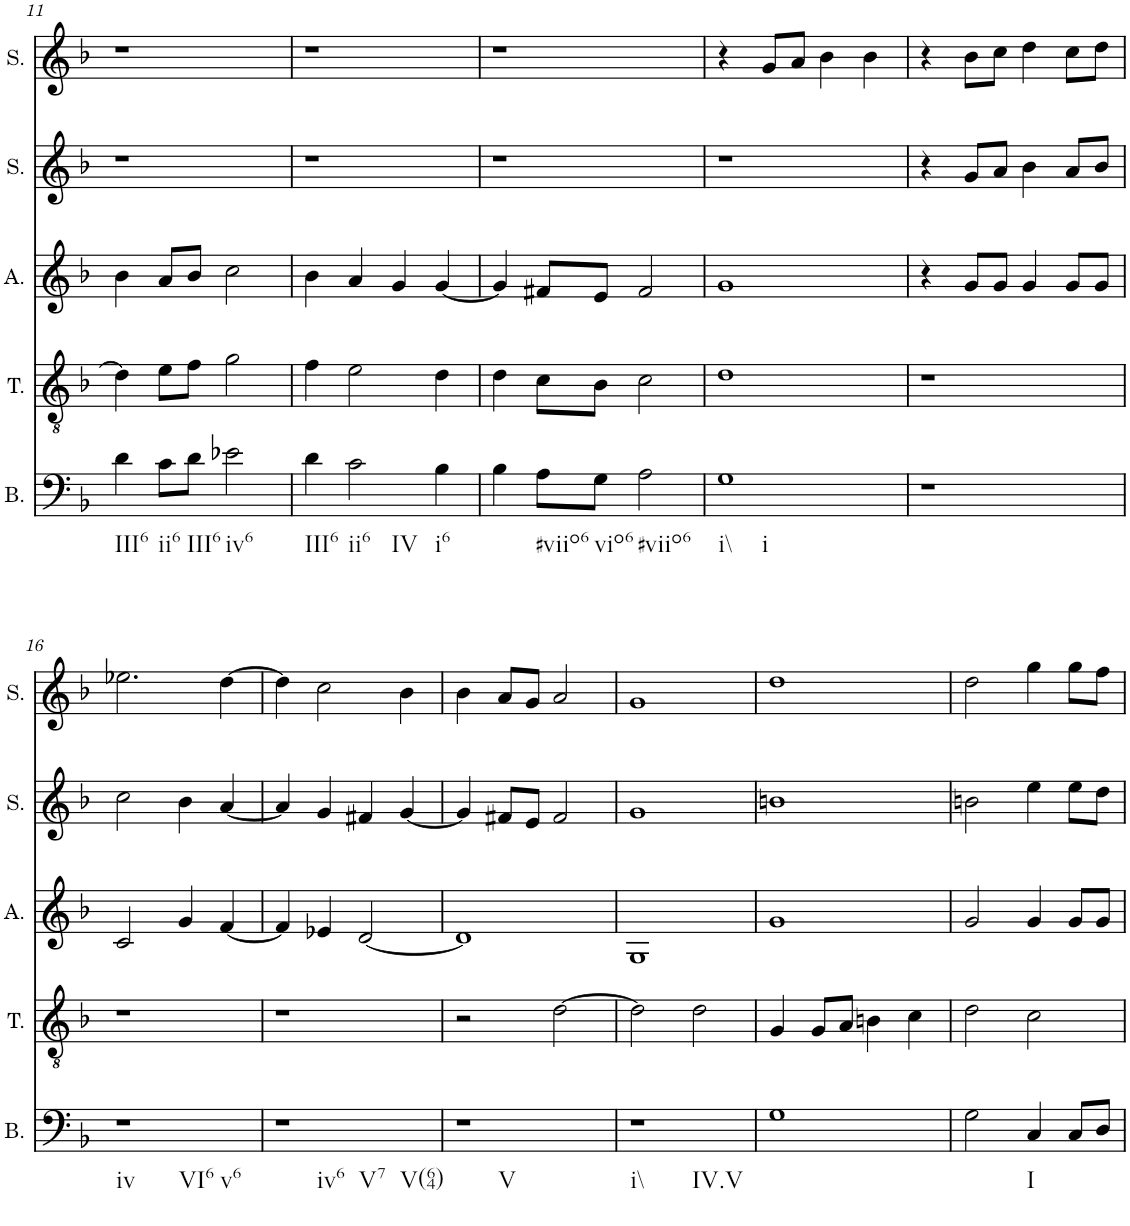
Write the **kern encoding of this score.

**kern	**kern	**kern	**kern	**kern
*part5	*part4	*part3	*part2	*part1
*staff5	*staff4	*staff3	*staff2	*staff1
*I"Bass	*I"Tenor	*I"Alto	*I"Soprano	*I"Soprano
*I'B.	*I'T.	*I'A.	*I'S.	*I'S.
!!LO:PB:g=z
*clefF4	*clefGv2	*clefG2	*clefG2	*clefG2
*k[b-]	*k[b-]	*k[b-]	*k[b-]	*k[b-]
*M4/4	*M4/4	*M4/4	*M4/4	*M4/4
=11	=11	=11	=11	=11
!LO:TX:b:t=III6	!	!	!	!
4d\	4d\]	4b-\	1r	1r
!LO:TX:b:t=ii6	!	!	!	!
8c\L	8e\L	8a/L	.	.
!LO:TX:b:t=III6	!	!	!	!
8d\J	8f\J	8b-/J	.	.
!LO:TX:b:t=iv6	!	!	!	!
2e-X\	2g\	2cc\	.	.
=12	=12	=12	=12	=12
!LO:TX:b:t=III6	!	!	!	!
4d\	4f\	4b-\	1r	1r
!LO:TX:b:t=ii6	!	!	!	!
!LO:TX:b:t=IV	!	!	!	!
2c\	2e\	4a/	.	.
.	.	4g/	.	.
!LO:TX:b:t=i6	!	!	!	!
4B-\	4d\	[4g/	.	.
=13	=13	=13	=13	=13
4B-\	4d\	4g/]	1r	1r
!LO:TX:b:t=#viio6	!	!	!	!
8A\L	8c\L	8f#X/L	.	.
!LO:TX:b:t=vio6	!	!	!	!
8G\J	8B-\J	8e/J	.	.
!LO:TX:b:t=#viio6	!	!	!	!
2A\	2c\	2f#/	.	.
=14	=14	=14	=14	=14
!LO:TX:b:t=i\\	!	!	!	!
!LO:TX:b:t=i	!	!	!	!
1G	1d	1g	1r	4r
.	.	.	.	8g/L
.	.	.	.	8a/J
.	.	.	.	4b-\
.	.	.	.	4b-\
=15	=15	=15	=15	=15
1r	1r	4r	4r	4r
.	.	8g/L	8g/L	8b-\L
.	.	8g/J	8a/J	8cc\J
.	.	4g/	4b-\	4dd\
.	.	8g/L	8a/L	8cc\L
.	.	8g/J	8b-/J	8dd\J
!!LO:LB:g=z
=16	=16	=16	=16	=16
!LO:TX:b:t=iv	!	!	!	!
!LO:TX:b:t=VI6	!	!	!	!
!LO:TX:b:t=v6	!	!	!	!
1r	1r	2c/	2cc\	2.ee-X\
.	.	4g/	4b-\	.
.	.	[4f/	[4a/	[4dd\
=17	=17	=17	=17	=17
!LO:TX:b:t=iv6	!	!	!	!
!LO:TX:b:t=V7	!	!	!	!
!LO:TX:b:t=V(64)	!	!	!	!
1r	1r	4f/]	4a/]	4dd\]
.	.	4e-X/	4g/	2cc\
.	.	[2d/	4f#X/	.
.	.	.	[4g/	4b-\
=18	=18	=18	=18	=18
!LO:TX:b:t=V	!	!	!	!
1r	2r	1d]	4g/]	4b-\
.	.	.	8f#X/L	8a/L
.	.	.	8e/J	8g/J
.	[2d\	.	2f#/	2a/
=19	=19	=19	=19	=19
!LO:TX:b:t=i\\	!	!	!	!
!LO:TX:b:t=IV.V	!	!	!	!
1r	2d\]	1G	1g	1g
.	2d\	.	.	.
=20	=20	=20	=20	=20
1G	4G/	1g	1bn	1dd
.	8G/L	.	.	.
.	8A/J	.	.	.
.	4Bn\	.	.	.
.	4c\	.	.	.
=21	=21	=21	=21	=21
2G\	2d\	2g/	2bn\	2dd\
!LO:TX:b:t=I	!	!	!	!
4C/	2c\	4g/	4ee\	4gg\
8C/L	.	8g/L	8ee\L	8gg\L
8D/J	.	8g/J	8dd\J	8ff\J
=	=	=	=	=
*-	*-	*-	*-	*-
